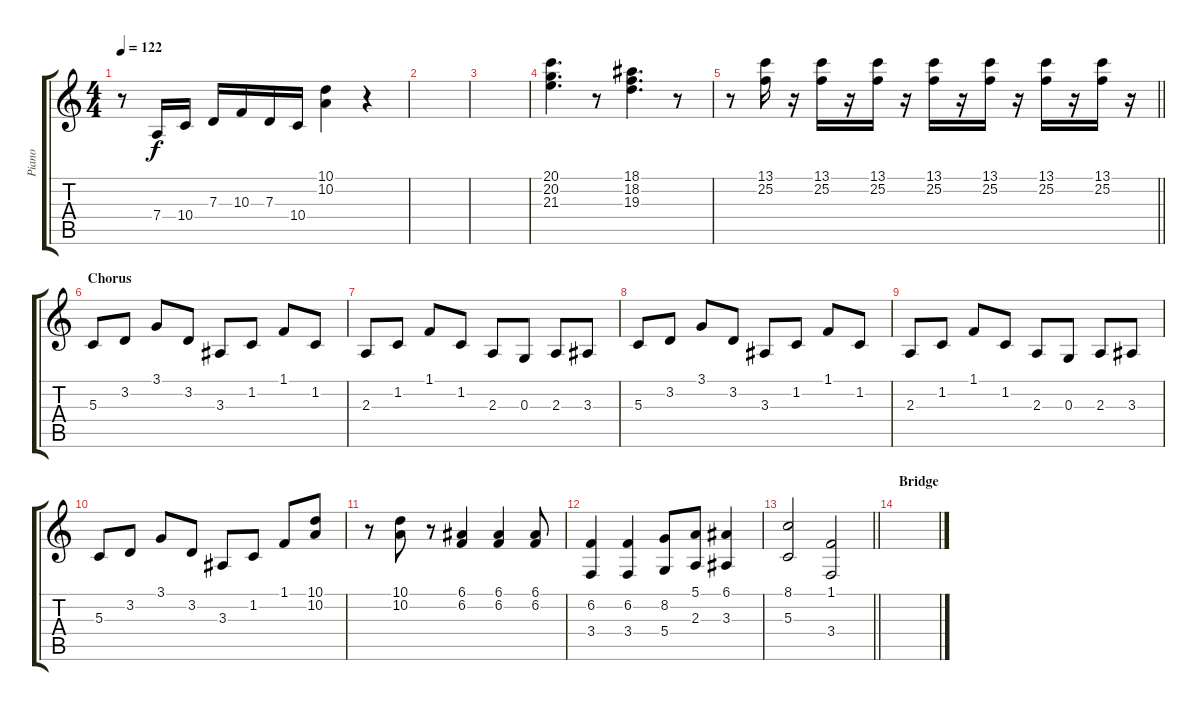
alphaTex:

\track ("Piano" "Piano") {instrument acousticgrandpiano}
\staff {score tabs}
\tuning (E4 B3 G3 D3 A2 E2) {hide}
\ts (4 4)
\tempo 122
\clef g2
\ks c
r.8{dy f} 7.4.16 10.4.16 7.3.16 10.3.16 7.3.16 10.4.16 (10.1 10.2).4 r.4 |
|
|
(20.1 20.2 21.3).4{d} r.8 (18.1 18.2 19.3).4{d} r.8 |
\barLineRight lightlight
r.8 (13.1 25.2).16 r.16 (13.1 25.2).16 r.16 (13.1 25.2).16 r.16 (13.1 25.2).16 r.16 (13.1 25.2).16 r.16 (13.1 25.2).16 r.16 (13.1 25.2).16 r.16 |
\section ("" "Chorus")
5.3.8 3.2.8 3.1.8 3.2.8 3.3.8 1.2.8 1.1.8 1.2.8 |
2.3.8 1.2.8 1.1.8 1.2.8 2.3.8 0.3.8 2.3.8 3.3.8 |
5.3.8 3.2.8 3.1.8 3.2.8 3.3.8 1.2.8 1.1.8 1.2.8 |
2.3.8 1.2.8 1.1.8 1.2.8 2.3.8 0.3.8 2.3.8 3.3.8 |
5.3.8 3.2.8 3.1.8 3.2.8 3.3.8 1.2.8 1.1.8 (10.1 10.2).8 |
r.8 (10.1 10.2).8 r.8 (6.1 6.2).4 (6.1 6.2).4 (6.1 6.2).8 |
(6.2 3.4).4 (6.2 3.4).4 (8.2 5.4).8 (5.1 2.3).8 (6.1 3.3).4 |
\barLineRight lightlight
(8.1 5.3).2 (1.1 3.4).2 |
\section ("" "Bridge")
